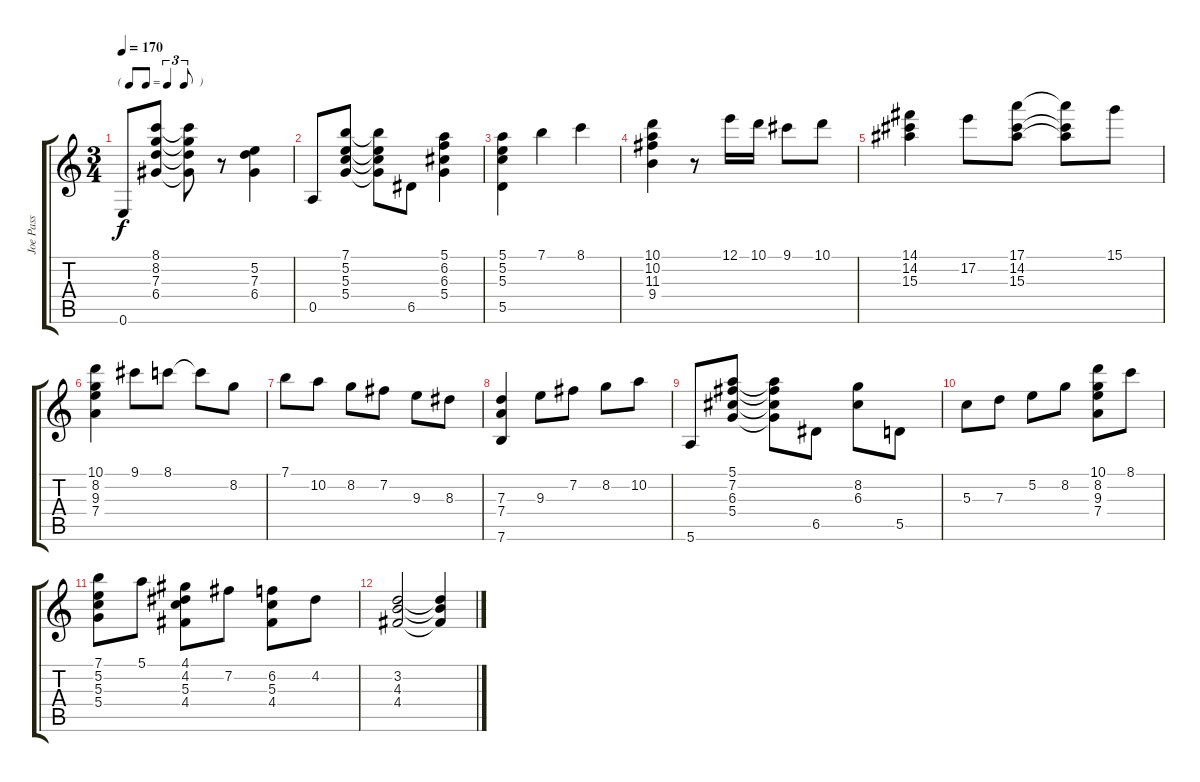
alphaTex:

\track ("Joe Pass" "Joe Pass") {instrument electricguitarjazz}
\staff {score tabs}
\tuning (E4 B3 G3 D3 A2 E2) {hide}
\ts (3 4)
\tf triplet8th
\tempo 170
\clef g2
\ks c
0.6.8{dy f} (8.1 8.2 7.3 6.4).8 (8.1{t} 8.2{t} 7.3{t} 6.4{t}).8 r.8 (5.2 7.3 6.4).4 |
0.5.8 (7.1 5.2 5.3 5.4).8 (7.1{t} 5.2{t} 5.3{t} 5.4{t}).8 6.5.8 (5.1 6.2 6.3 5.4).4 |
(5.1 5.2 5.3 5.5).4 7.1.4 8.1.4 |
(10.1 10.2 11.3 9.4).4 r.8 12.1.16 10.1.16 9.1.8 10.1.8 |
(14.1 14.2 15.3).4 17.2.8 (17.1 14.2 15.3).8 (17.1{t} 14.2{t} 15.3{t}).8 15.1.8 |
(10.1 8.2 9.3 7.4).4 9.1.8 8.1.8 8.1{t}.8 8.2.8 |
7.1.8 10.2.8 8.2.8 7.2.8 9.3.8 8.3.8 |
(7.3 7.4 7.6).4 9.3.8 7.2.8 8.2.8 10.2.8 |
5.6.8 (5.1 7.2 6.3 5.4).8 (5.1{t} 7.2{t} 6.3{t} 5.4{t}).8 6.5.8 (8.2 6.3).8 5.5.8 |
5.3.8 7.3.8 5.2.8 8.2.8 (10.1 8.2 9.3 7.4).8 8.1.8 |
(7.1 5.2 5.3 5.4).8 5.1.8 (4.1 4.2 5.3 4.4).8 7.2.8 (6.2 5.3 4.4).8 4.2.8 |
(3.2 4.3 4.4).2 (3.2{t} 4.3{t} 4.4{t}).4
